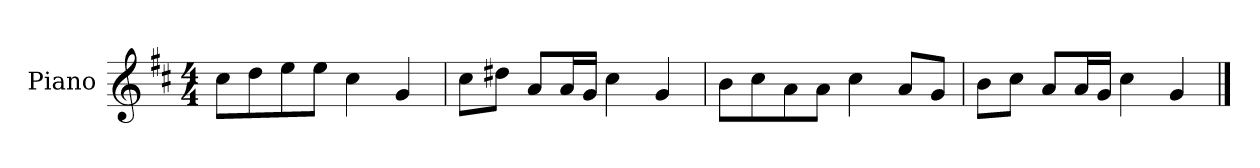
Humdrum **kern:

**kern
*part1
*staff1
*I"Piano
*I'P-no
*clefG2
*k[f#c#]
*M4/4
*MM90
=1
8cc#\L
8dd\
8ee\
8ee\J
4cc#\
4g/
=2
8cc#\L
8dd#X\J
8a/L
16a/L
16g/JJ
4cc#\
4g/
=3
8b\L
8cc#\
8a\
8a\J
4cc#\
8a/L
8g/J
=4
8b\L
8cc#\J
8a/L
16a/L
16g/JJ
4cc#\
4g/
==
*-
